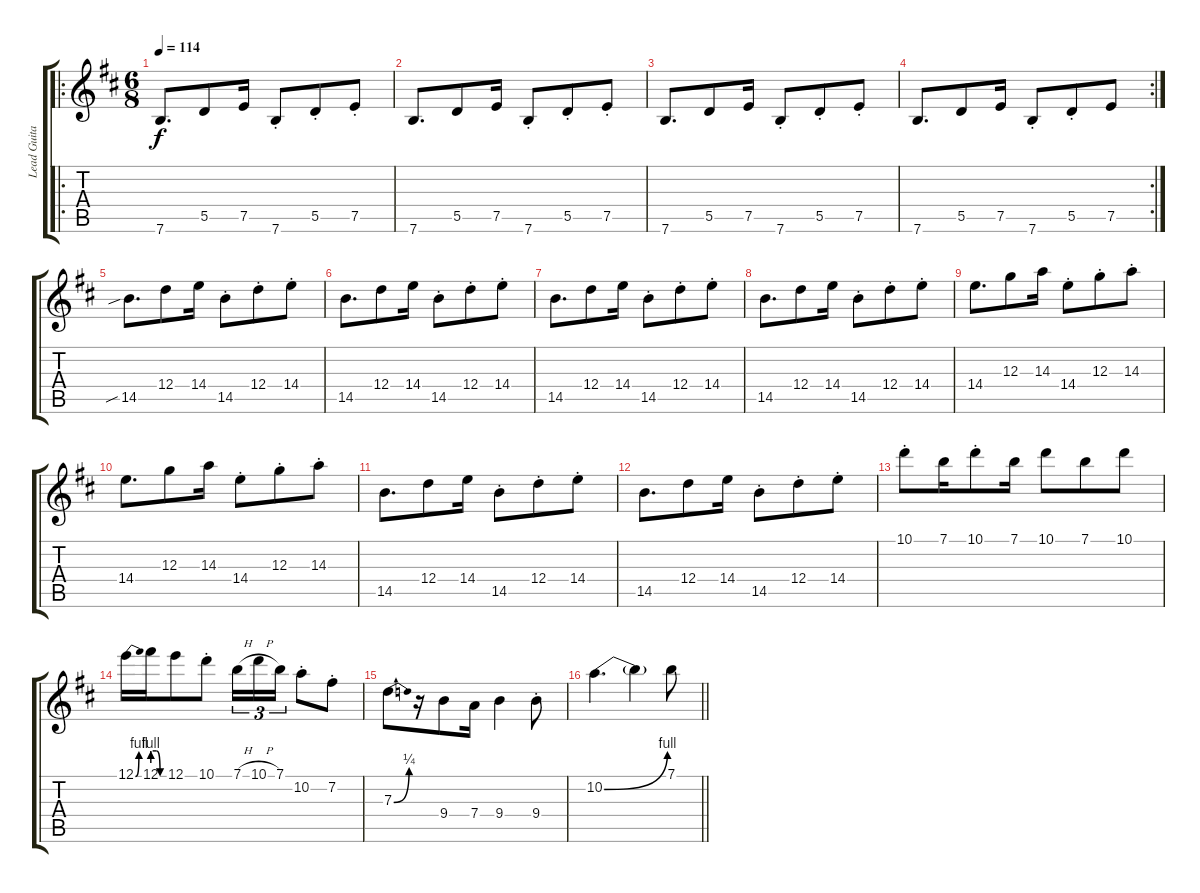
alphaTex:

\track ("Lead Guitar" "Lead Guita") {instrument distortionguitar}
\staff {score tabs}
\tuning (E4 B3 G3 D3 A2 E2) {hide}
\ro
\ts (6 8)
\tempo 114
\clef g2
\ks d
7.6.8{d dy f instrument distortionguitar} 5.5.8 7.5.16 7.6{st}.8 5.5{st}.8 7.5{st}.8 |
7.6.8{d} 5.5.8 7.5.16 7.6{st}.8 5.5{st}.8 7.5{st}.8 |
7.6.8{d} 5.5.8 7.5.16 7.6{st}.8 5.5{st}.8 7.5{st}.8 |
\rc 2
7.6.8{d} 5.5.8 7.5.16 7.6{st}.8 5.5{st}.8 7.5.8 |
14.5{sib}.8{d} 12.4.8 14.4.16 14.5{st}.8 12.4{st}.8 14.4{st}.8 |
14.5.8{d} 12.4.8 14.4.16 14.5{st}.8 12.4{st}.8 14.4{st}.8 |
14.5.8{d} 12.4.8 14.4.16 14.5{st}.8 12.4{st}.8 14.4{st}.8 |
14.5.8{d} 12.4.8 14.4.16 14.5{st}.8 12.4{st}.8 14.4{st}.8 |
14.4.8{d} 12.3.8 14.3.16 14.4{st}.8 12.3{st}.8 14.3{st}.8 |
14.4.8{d} 12.3.8 14.3.16 14.4{st}.8 12.3{st}.8 14.3{st}.8 |
14.5.8{d} 12.4.8 14.4.16 14.5{st}.8 12.4{st}.8 14.4{st}.8 |
14.5.8{d} 12.4.8 14.4.16 14.5{st}.8 12.4{st}.8 14.4{st}.8 |
10.1{st}.8 7.1.16 10.1{st}.8 7.1.16 10.1.8 7.1.8 10.1.8 |
12.1{be (bend 0 0 60 4)}.16 12.1{be (custom 0 4 20 4 40 0 60 0)}.16 12.1.8 10.1{st}.8 7.1{h}.16{tu (3 2)} 10.1{h}.16{tu (3 2)} 7.1.16{tu (3 2)} 10.2{st}.8 7.2{st}.8 |
7.3{be (bend 0 0 60 1)}.8 r.16 9.4.8 7.4.16 9.4.4 9.4{st}.8 |
\barLineRight lightlight
10.2{be (bend 0 0 60 4)}.4{d} 10.2{t}.4 7.1.8
